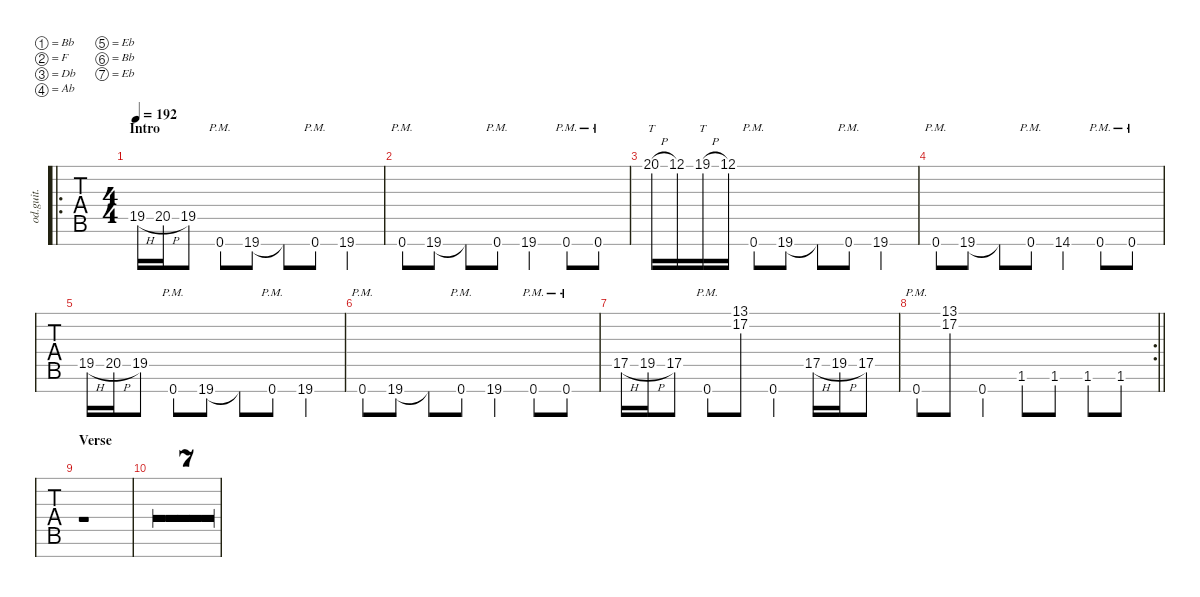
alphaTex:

\defaultSystemsLayout 4
\hideDynamics
\bracketExtendMode nobrackets
\track ("Rhythm Guitar L" "od.guit.") {multiBarRest instrument distortionguitar}
\staff {tabs}
\tuning (Bb3 F3 Db3 Ab2 Eb2 Bb1 Eb1)
\ro
\ts (4 4)
\section ("" "Intro")
\tempo 192
\clef f4
\ks c
19.5{h acc #}.16{ot 8va dy mf} 20.5{h}.16{ot 8va} 19.5{acc #}.8{ot 8va} 0.7{pm acc #}.8 19.7{acc #}.8 19.7{t acc #}.8 0.7{pm acc #}.8 19.7{acc #}.4 |
0.7{pm acc #}.8 19.7{acc #}.8 19.7{t acc #}.8 0.7{pm acc #}.8 19.7{acc #}.4 0.7{pm acc #}.8 0.7{pm acc #}.8 |
20.1{h acc #}.16{tt ot 15ma} 12.1{acc #}.16{ot 15ma} 19.1{h}.16{tt ot 15ma} 12.1{acc #}.16{ot 15ma} 0.7{pm acc #}.8 19.7{acc #}.8 19.7{t acc #}.8 0.7{pm acc #}.8 19.7{acc #}.4 |
0.7{pm acc #}.8 19.7{acc #}.8 19.7{t acc #}.8 0.7{pm acc #}.8 14.7.4 0.7{pm acc #}.8 0.7{pm acc #}.8 |
19.5{h acc #}.16{ot 8va} 20.5{h}.16{ot 8va} 19.5{acc #}.8{ot 8va} 0.7{pm acc #}.8 19.7{acc #}.8 19.7{t acc #}.8 0.7{pm acc #}.8 19.7{acc #}.4 |
0.7{pm acc #}.8 19.7{acc #}.8 19.7{t acc #}.8 0.7{pm acc #}.8 19.7{acc #}.4 0.7{pm acc #}.8 0.7{pm acc #}.8 |
17.5{h acc #}.16{ot 8va} 19.5{h acc #}.16{ot 8va} 17.5{acc #}.8{ot 8va} 0.7{pm acc #}.8 (13.1 17.2{acc #}).8{ot 15ma} 0.7{acc #}.4 17.5{h acc #}.16{ot 8va} 19.5{h acc #}.16{ot 8va} 17.5{acc #}.8{ot 8va} |
\rc 2
\barLineRight lightlight
0.7{pm acc #}.8 (13.1 17.2{acc #}).8{ot 15ma} 0.7{acc #}.4 1.6.8 1.6.8 1.6.8 1.6.8 |
\section ("" "Verse")
r.1 |
r.1 |
r.1 |
\barLineRight lightlight
r.1 |
r.1 |
r.1 |
r.1 |
\barLineRight lightlight
r.1
